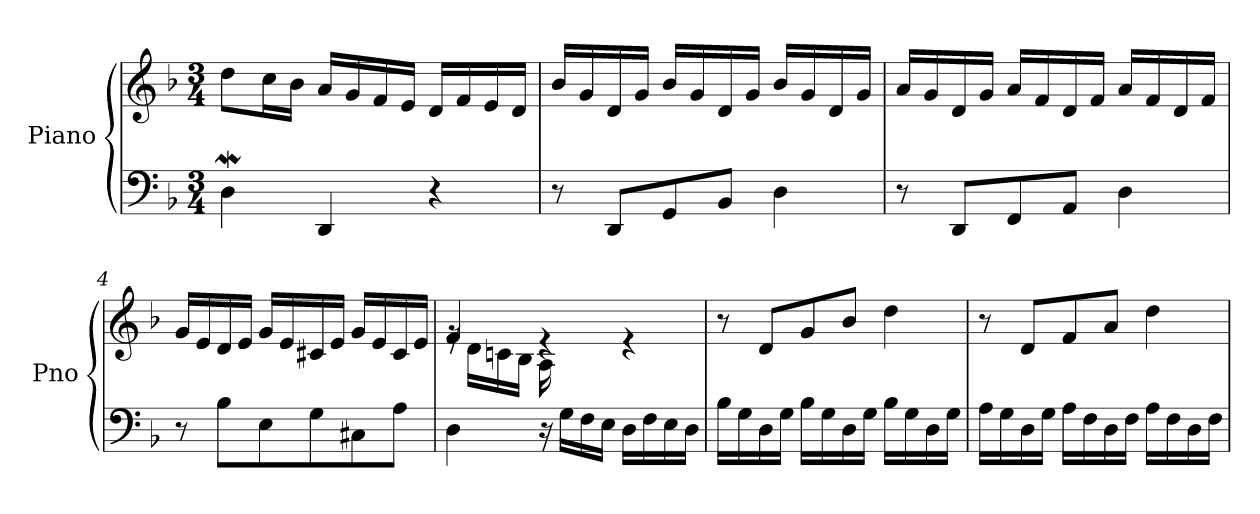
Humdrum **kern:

**kern	**kern
*part1	*part1
*staff2	*staff1
*I"Piano	*
*I'Pno	*
*clefF4	*clefG2
*k[b-]	*k[b-]
*M3/4	*M3/4
*MM112	*MM112
=1	=1
4DW\	8dd\L
.	16cc\L
.	16b-\JJ
4DD/	16a/LL
.	16g/
.	16f/
.	16e/JJ
4r	16d/LL
.	16f/
.	16e/
.	16d/JJ
=2	=2
8r	16b-/LL
.	16g/
8DD/L	16d/
.	16g/JJ
8GG/	16b-/LL
.	16g/
8BB-/J	16d/
.	16g/JJ
4D\	16b-/LL
.	16g/
.	16d/
.	16g/JJ
=3	=3
8r	16a/LL
.	16g/
8DD/L	16d/
.	16g/JJ
8FF/	16a/LL
.	16f/
8AA/J	16d/
.	16f/JJ
4D\	16a/LL
.	16f/
.	16d/
.	16f/JJ
=4	=4
8r	16g/LL
.	16e/
8B-\L	16d/
.	16e/JJ
8E\	16g/LL
.	16e/
8G\	16c#X/
.	16e/JJ
8C#X\	16g/LL
.	16e/
8A\J	16c#/
.	16e/JJ
!!LO:LB:g=z
=5	=5
*	*^
4D\	4f/	16rg
.	.	16d\LL
.	.	16cn\
.	.	16B-\JJ
16r	4re	16A\
16G\LL	.	4..ryy
16F\	.	.
16E\JJ	.	.
16D\LL	4re	.
16F\	.	.
16E\	.	.
16D\JJ	.	.
*	*v	*v
=6	=6
16B-\LL	8r
16G\	.
16D\	8d/L
16G\JJ	.
16B-\LL	8g/
16G\	.
16D\	8b-/J
16G\JJ	.
16B-\LL	4dd\
16G\	.
16D\	.
16G\JJ	.
=7	=7
16A\LL	8r
16G\	.
16D\	8d/L
16G\JJ	.
16A\LL	8f/
16F\	.
16D\	8a/J
16F\JJ	.
16A\LL	4dd\
16F\	.
16D\	.
16F\JJ	.
=	=
*-	*-
